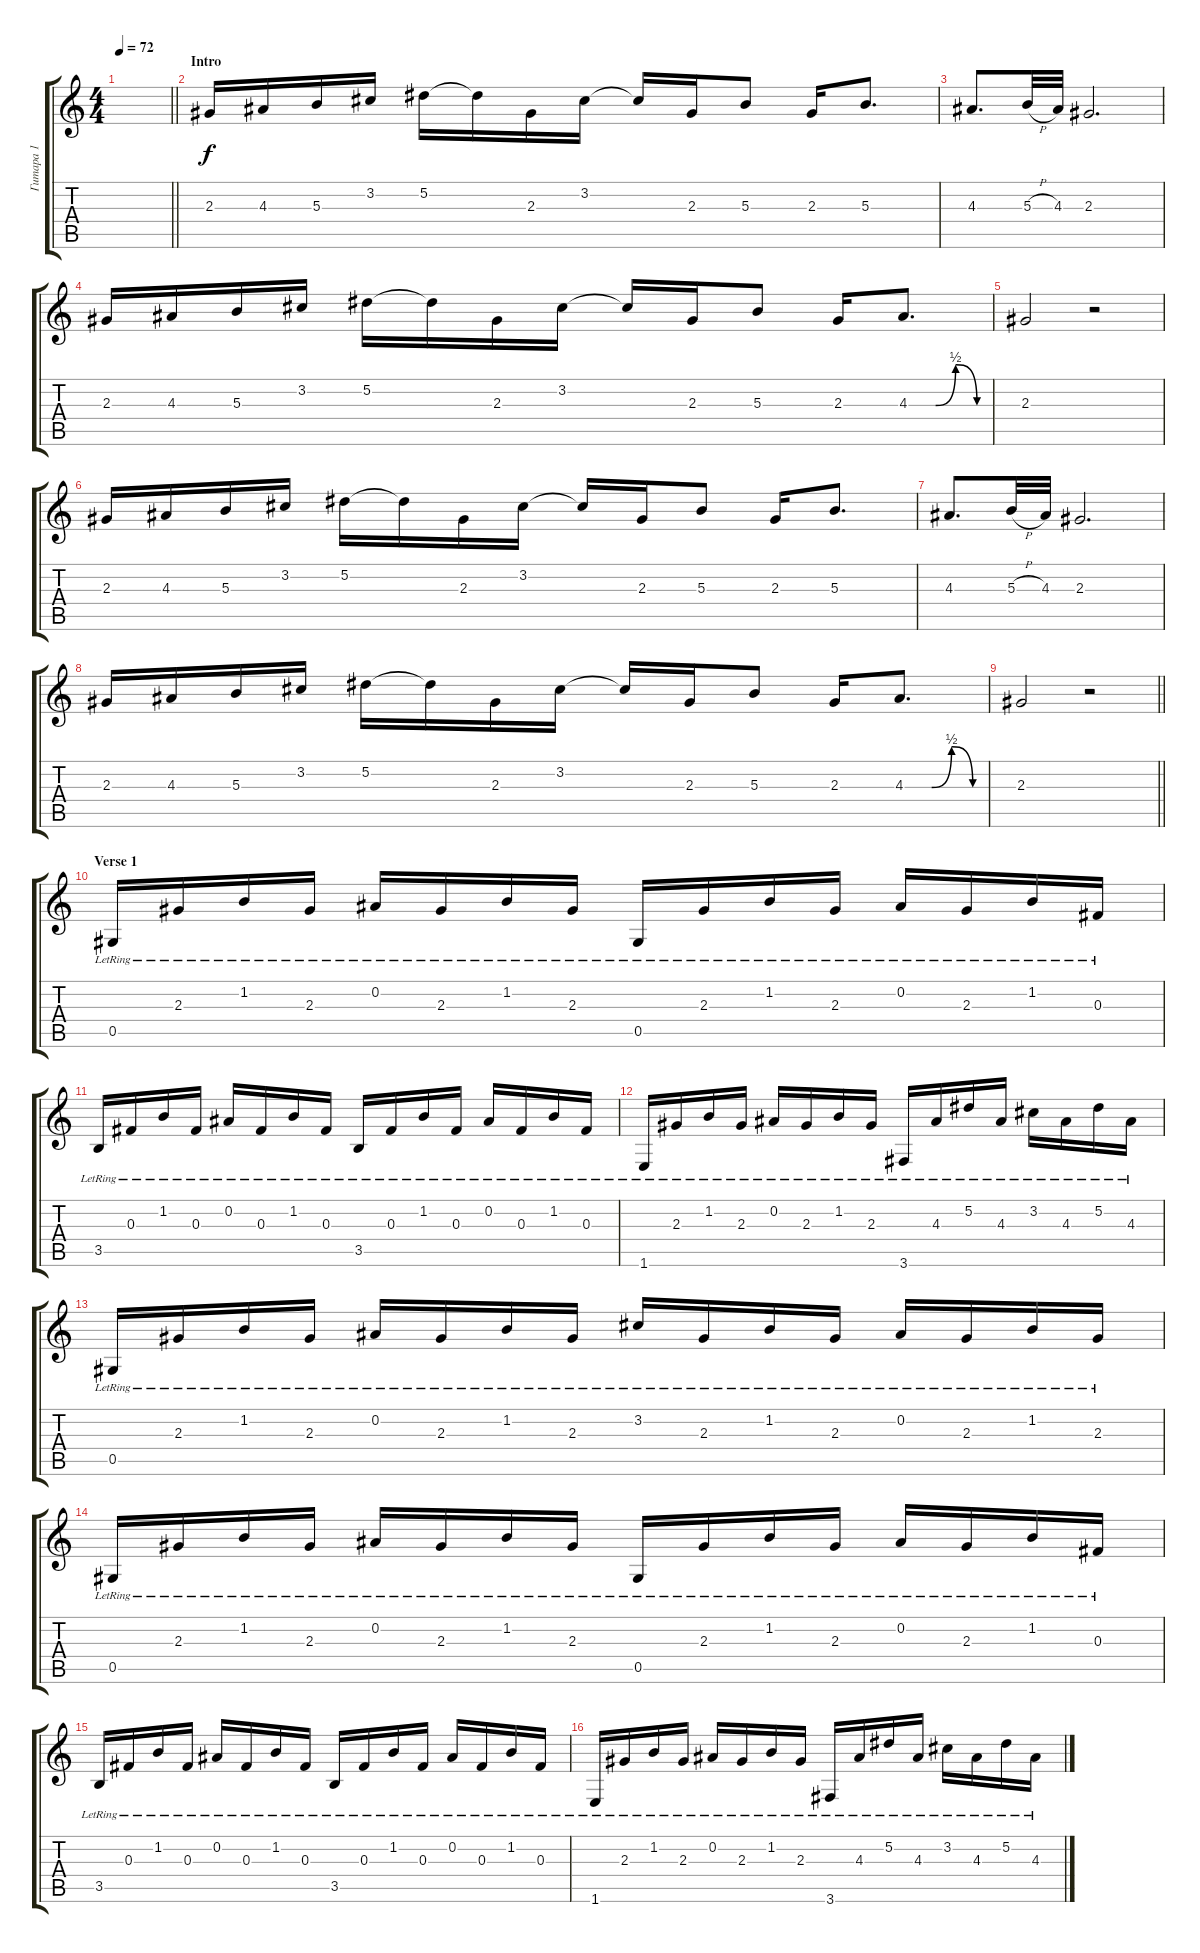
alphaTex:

\track ("Гитара 1" "Гитара 1") {instrument distortionguitar}
\staff {score tabs}
\tuning (Eb4 Bb3 Gb3 Db3 Ab2 Eb2) {hide}
\ts (4 4)
\tempo 72
\clef g2
\barLineRight lightlight
\ks c
|
\section ("" "Intro")
2.3.16{instrument acousticguitarsteel} 4.3.16 5.3.16 3.2.16 5.2.16 5.2{t}.16 2.3.16 3.2.16 3.2{t}.16 2.3.16 5.3.8 2.3.16 5.3.8{d} |
4.3.8{d} 5.3{h}.32 4.3.32 2.3.2{d} |
2.3.16 4.3.16 5.3.16 3.2.16 5.2.16 5.2{t}.16 2.3.16 3.2.16 3.2{t}.16 2.3.16 5.3.8 2.3.16 4.3{be (custom 0 0 20 0 35 2 51 0 60 0)}.8{d} |
2.3.2 r.2 |
2.3.16 4.3.16 5.3.16 3.2.16 5.2.16 5.2{t}.16 2.3.16 3.2.16 3.2{t}.16 2.3.16 5.3.8 2.3.16 5.3.8{d} |
4.3.8{d} 5.3{h}.32 4.3.32 2.3.2{d} |
2.3.16 4.3.16 5.3.16 3.2.16 5.2.16 5.2{t}.16 2.3.16 3.2.16 3.2{t}.16 2.3.16 5.3.8 2.3.16 4.3{be (custom 0 0 20 0 35 2 51 0 60 0)}.8{d} |
\barLineRight lightlight
2.3.2 r.2 |
\section ("" "Verse 1")
0.5{lr}.16 2.3{lr}.16 1.2{lr}.16 2.3{lr}.16 0.2{lr}.16 2.3{lr}.16 1.2{lr}.16 2.3{lr}.16 0.5{lr}.16 2.3{lr}.16 1.2{lr}.16 2.3{lr}.16 0.2{lr}.16 2.3{lr}.16 1.2{lr}.16 0.3{lr}.16 |
3.5{lr}.16 0.3{lr}.16 1.2{lr}.16 0.3{lr}.16 0.2{lr}.16 0.3{lr}.16 1.2{lr}.16 0.3{lr}.16 3.5{lr}.16 0.3{lr}.16 1.2{lr}.16 0.3{lr}.16 0.2{lr}.16 0.3{lr}.16 1.2{lr}.16 0.3{lr}.16 |
1.6{lr}.16 2.3{lr}.16 1.2{lr}.16 2.3{lr}.16 0.2{lr}.16 2.3{lr}.16 1.2{lr}.16 2.3{lr}.16 3.6{lr}.16 4.3{lr}.16 5.2{lr}.16 4.3{lr}.16 3.2{lr}.16 4.3{lr}.16 5.2{lr}.16 4.3{lr}.16 |
0.5{lr}.16 2.3{lr}.16 1.2{lr}.16 2.3{lr}.16 0.2{lr}.16 2.3{lr}.16 1.2{lr}.16 2.3{lr}.16 3.2{lr}.16 2.3{lr}.16 1.2{lr}.16 2.3{lr}.16 0.2{lr}.16 2.3{lr}.16 1.2{lr}.16 2.3{lr}.16 |
0.5{lr}.16 2.3{lr}.16 1.2{lr}.16 2.3{lr}.16 0.2{lr}.16 2.3{lr}.16 1.2{lr}.16 2.3{lr}.16 0.5{lr}.16 2.3{lr}.16 1.2{lr}.16 2.3{lr}.16 0.2{lr}.16 2.3{lr}.16 1.2{lr}.16 0.3{lr}.16 |
3.5{lr}.16 0.3{lr}.16 1.2{lr}.16 0.3{lr}.16 0.2{lr}.16 0.3{lr}.16 1.2{lr}.16 0.3{lr}.16 3.5{lr}.16 0.3{lr}.16 1.2{lr}.16 0.3{lr}.16 0.2{lr}.16 0.3{lr}.16 1.2{lr}.16 0.3{lr}.16 |
1.6{lr}.16 2.3{lr}.16 1.2{lr}.16 2.3{lr}.16 0.2{lr}.16 2.3{lr}.16 1.2{lr}.16 2.3{lr}.16 3.6{lr}.16 4.3{lr}.16 5.2{lr}.16 4.3{lr}.16 3.2{lr}.16 4.3{lr}.16 5.2{lr}.16 4.3{lr}.16
